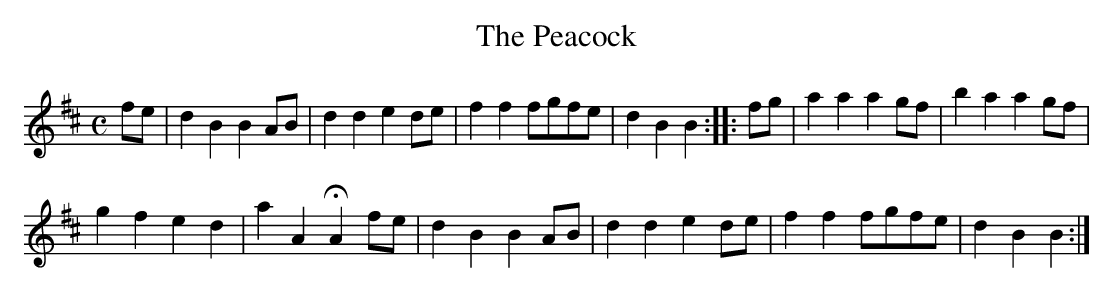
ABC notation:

X:1
T:Peacock, The
M:C
K:Bmin
fe|\
d2B2 B2AB| d2d2 e2de| f2f2 fgfe| d2B2 B2::\
fg| a2a2 a2gf| b2a2 a2gf|
g2f2 e2d2| a2 A2 HA2fe|\
d2B2 B2AB| d2d2 e2 de| f2f2fgfe| d2B2 B2:|
